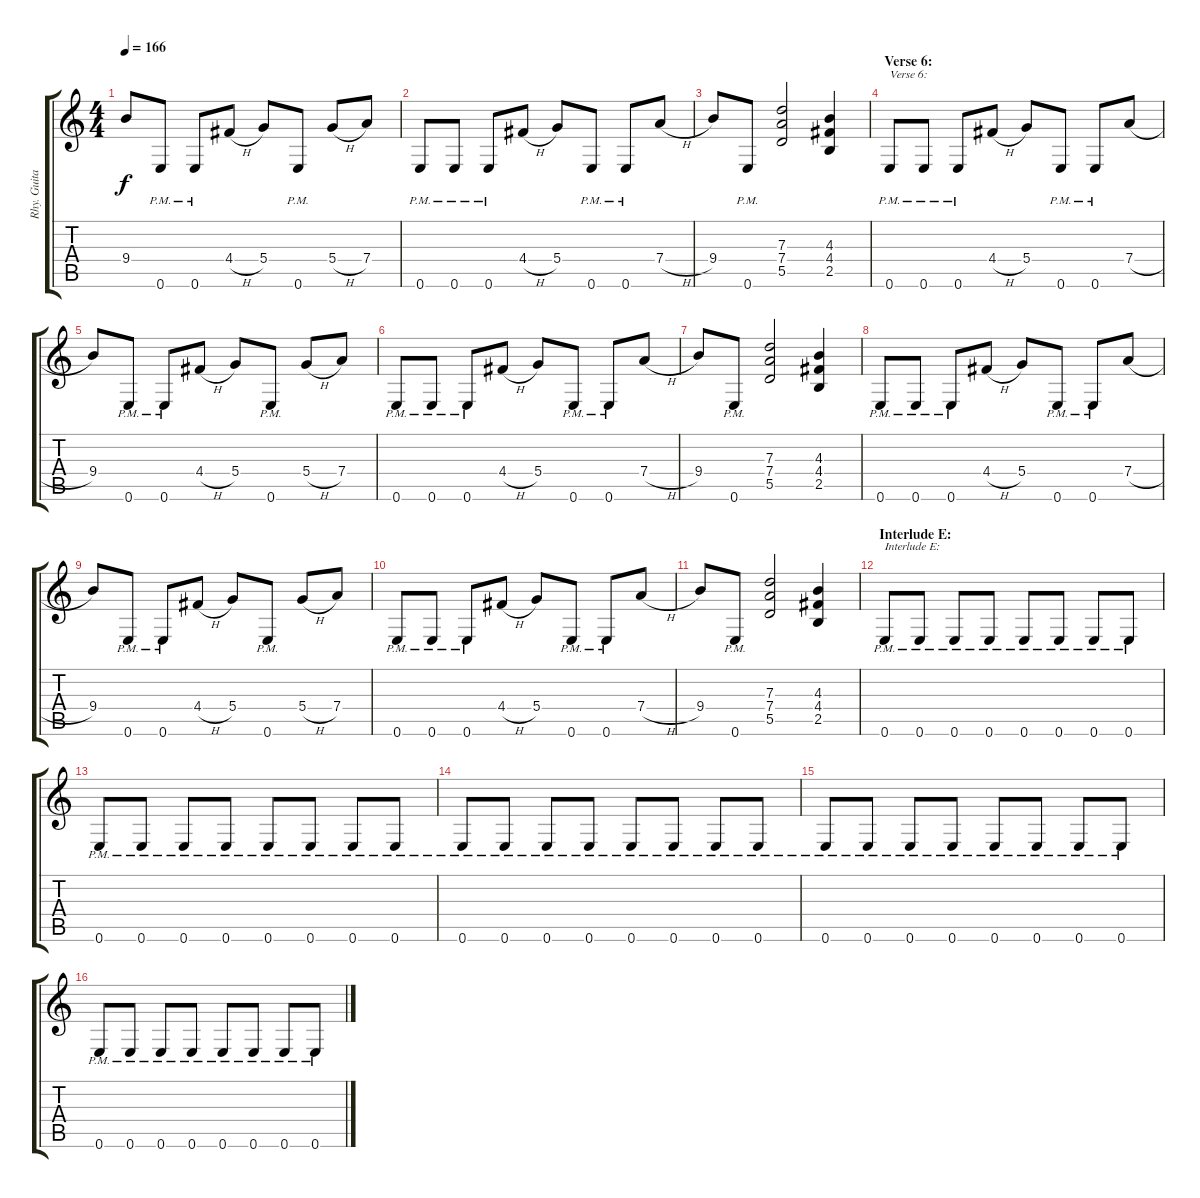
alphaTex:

\track ("Rhy. Guitar II" "Rhy. Guita") {instrument distortionguitar}
\staff {score tabs}
\tuning (E4 B3 G3 D3 A2 E2) {hide}
\ts (4 4)
\tempo 166
\clef g2
\ks c
9.4.8{dy f} 0.6{pm}.8 0.6{pm}.8 4.4{h}.8 5.4.8 0.6{pm}.8 5.4{h}.8 7.4.8 |
0.6{pm}.8 0.6{pm}.8 0.6{pm}.8 4.4{h}.8 5.4.8 0.6{pm}.8 0.6{pm}.8 7.4{h}.8 |
9.4.8 0.6{pm}.8 (7.3 7.4 5.5).2 (4.3 4.4 2.5).4 |
\section ("" "Verse 6:")
0.6{pm}.8{txt "Verse 6:"} 0.6{pm}.8 0.6{pm}.8 4.4{h}.8 5.4.8 0.6{pm}.8 0.6{pm}.8 7.4{h}.8 |
9.4.8 0.6{pm}.8 0.6{pm}.8 4.4{h}.8 5.4.8 0.6{pm}.8 5.4{h}.8 7.4.8 |
0.6{pm}.8 0.6{pm}.8 0.6{pm}.8 4.4{h}.8 5.4.8 0.6{pm}.8 0.6{pm}.8 7.4{h}.8 |
9.4.8 0.6{pm}.8 (7.3 7.4 5.5).2 (4.3 4.4 2.5).4 |
0.6{pm}.8 0.6{pm}.8 0.6{pm}.8 4.4{h}.8 5.4.8 0.6{pm}.8 0.6{pm}.8 7.4{h}.8 |
9.4.8 0.6{pm}.8 0.6{pm}.8 4.4{h}.8 5.4.8 0.6{pm}.8 5.4{h}.8 7.4.8 |
0.6{pm}.8 0.6{pm}.8 0.6{pm}.8 4.4{h}.8 5.4.8 0.6{pm}.8 0.6{pm}.8 7.4{h}.8 |
9.4.8 0.6{pm}.8 (7.3 7.4 5.5).2 (4.3 4.4 2.5).4 |
\section ("" "Interlude E:")
0.6{pm}.8{txt "Interlude E:"} 0.6{pm}.8 0.6{pm}.8 0.6{pm}.8 0.6{pm}.8 0.6{pm}.8 0.6{pm}.8 0.6{pm}.8 |
0.6{pm}.8 0.6{pm}.8 0.6{pm}.8 0.6{pm}.8 0.6{pm}.8 0.6{pm}.8 0.6{pm}.8 0.6{pm}.8 |
0.6{pm}.8 0.6{pm}.8 0.6{pm}.8 0.6{pm}.8 0.6{pm}.8 0.6{pm}.8 0.6{pm}.8 0.6{pm}.8 |
0.6{pm}.8 0.6{pm}.8 0.6{pm}.8 0.6{pm}.8 0.6{pm}.8 0.6{pm}.8 0.6{pm}.8 0.6{pm}.8 |
0.6{pm}.8 0.6{pm}.8 0.6{pm}.8 0.6{pm}.8 0.6{pm}.8 0.6{pm}.8 0.6{pm}.8 0.6{pm}.8
